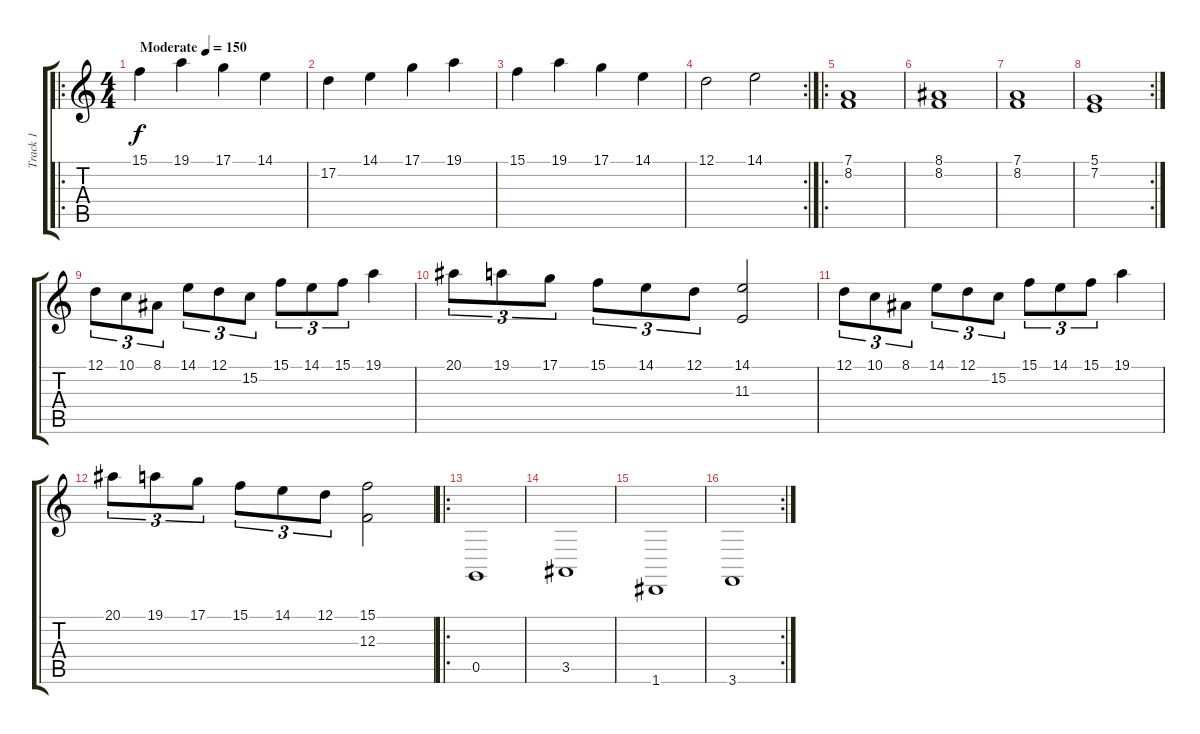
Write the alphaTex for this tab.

\track ("Track 1" "Track 1") {instrument stringensemble1}
\staff {score tabs}
\tuning (D4 A3 F3 C3 G2 D2) {hide}
\ro
\ts (4 4)
\tempo (150 "Moderate")
\clef g2
\ks c
15.1.4{dy f instrument stringensemble1} 19.1.4 17.1.4 14.1.4 |
17.2.4 14.1.4 17.1.4 19.1.4 |
15.1.4 19.1.4 17.1.4 14.1.4 |
\rc 2
12.1.2 14.1.2 |
\ro
(7.1 8.2).1 |
(8.1 8.2).1 |
(7.1 8.2).1 |
\rc 2
(5.1 7.2).1 |
12.1.8{tu (3 2)} 10.1.8{tu (3 2)} 8.1.8{tu (3 2)} 14.1.8{tu (3 2)} 12.1.8{tu (3 2)} 15.2.8{tu (3 2)} 15.1.8{tu (3 2)} 14.1.8{tu (3 2)} 15.1.8{tu (3 2)} 19.1.4 |
20.1.8{tu (3 2)} 19.1.8{tu (3 2)} 17.1.8{tu (3 2)} 15.1.8{tu (3 2)} 14.1.8{tu (3 2)} 12.1.8{tu (3 2)} (14.1 11.3).2 |
12.1.8{tu (3 2)} 10.1.8{tu (3 2)} 8.1.8{tu (3 2)} 14.1.8{tu (3 2)} 12.1.8{tu (3 2)} 15.2.8{tu (3 2)} 15.1.8{tu (3 2)} 14.1.8{tu (3 2)} 15.1.8{tu (3 2)} 19.1.4 |
20.1.8{tu (3 2)} 19.1.8{tu (3 2)} 17.1.8{tu (3 2)} 15.1.8{tu (3 2)} 14.1.8{tu (3 2)} 12.1.8{tu (3 2)} (15.1 12.3).2 |
\ro
0.5.1 |
3.5.1 |
1.6.1 |
\rc 2
3.6.1
